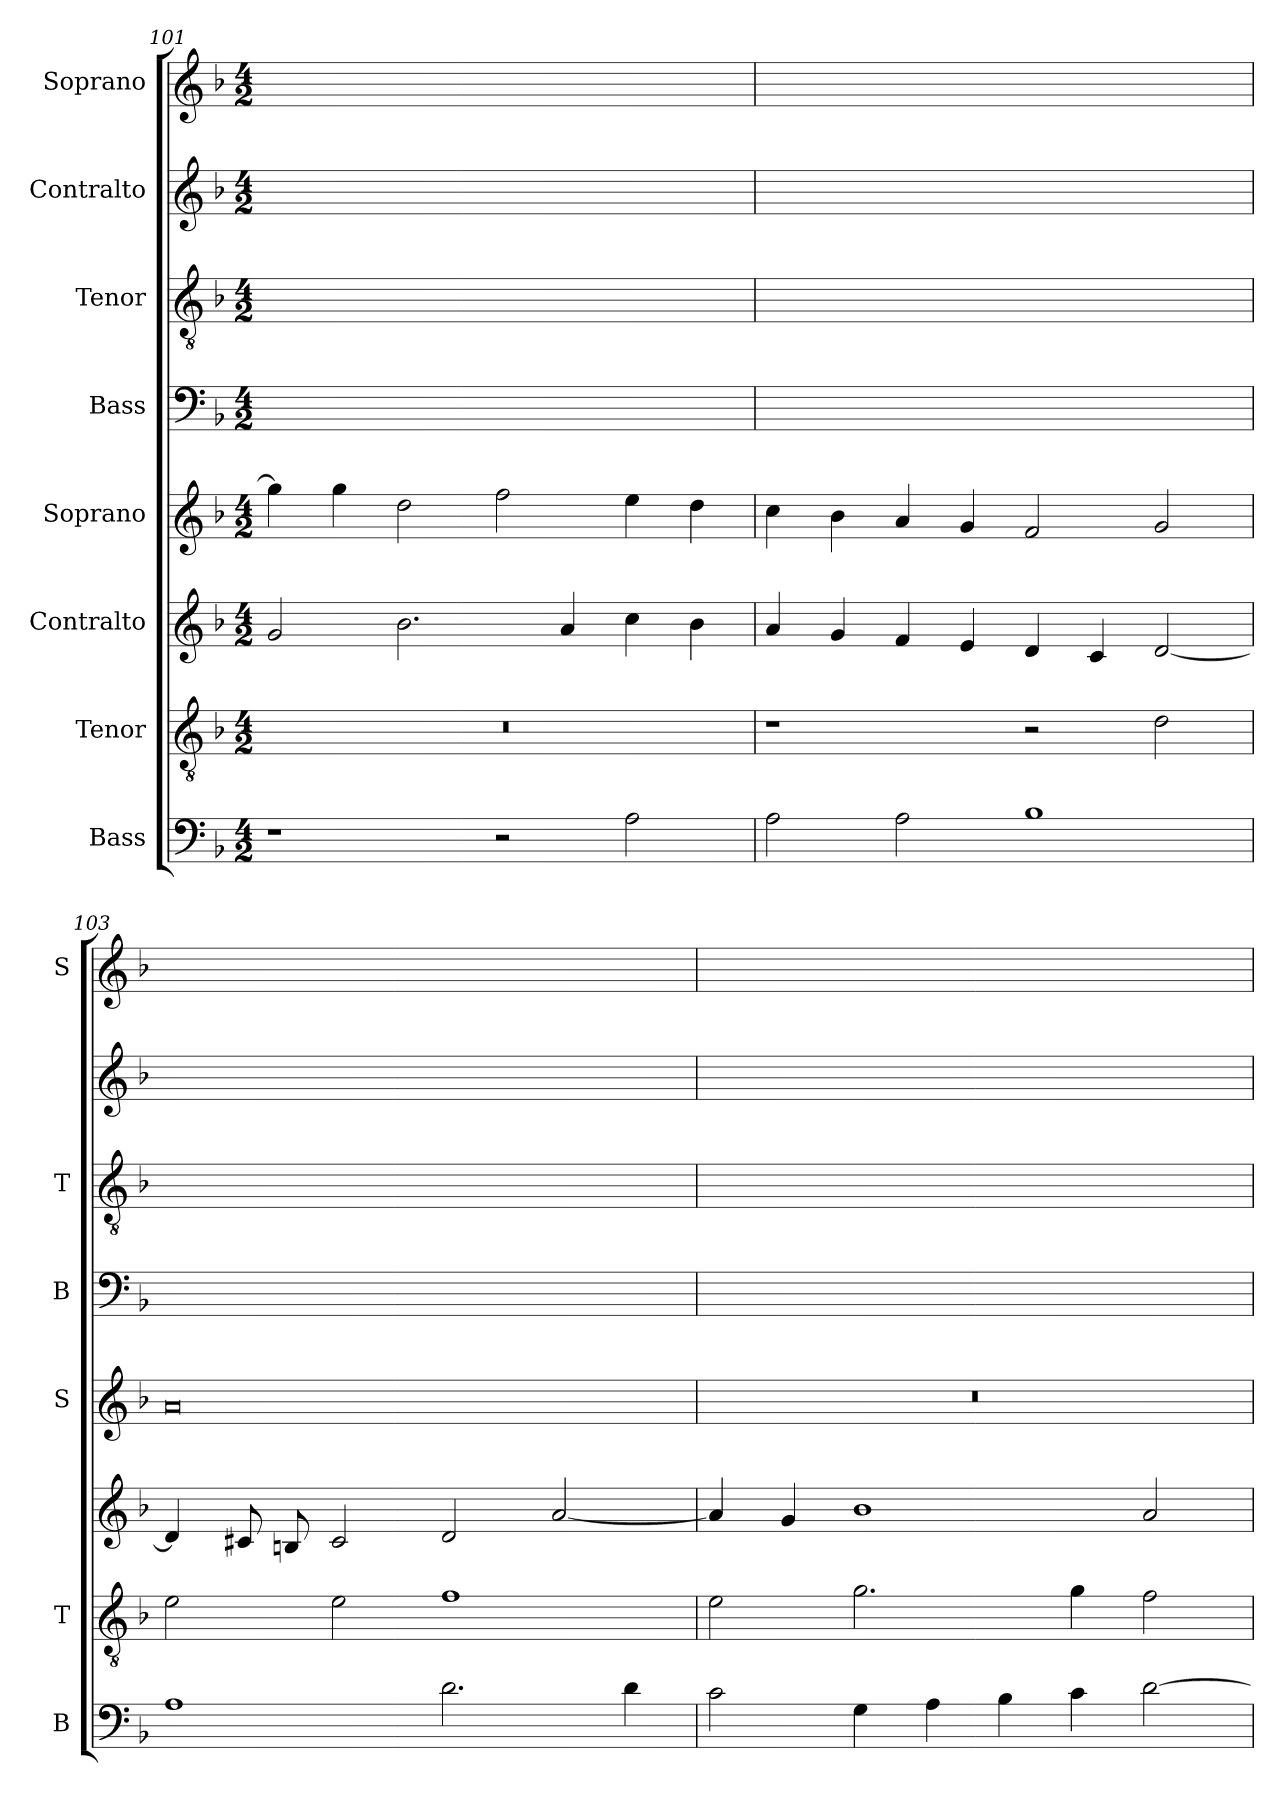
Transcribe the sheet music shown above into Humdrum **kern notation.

**kern	**kern	**kern	**kern	**kern	**kern	**kern	**kern
*part8	*part7	*part6	*part5	*part4	*part3	*part2	*part1
*staff8	*staff7	*staff6	*staff5	*staff4	*staff3	*staff2	*staff1
*I"Bass	*I"Tenor	*I"Contralto	*I"Soprano	*I"Bass	*I"Tenor	*I"Contralto	*I"Soprano
*I'B	*I'T	*	*I'S	*I'B	*I'T	*	*I'S
*clefF4	*clefGv2	*clefG2	*clefG2	*clefF4	*clefGv2	*clefG2	*clefG2
*k[b-]	*k[b-]	*k[b-]	*k[b-]	*k[b-]	*k[b-]	*k[b-]	*k[b-]
*G:dor	*G:dor	*G:dor	*G:dor	*G:dor	*G:dor	*G:dor	*G:dor
*M4/2	*M4/2	*M4/2	*M4/2	*M4/2	*M4/2	*M4/2	*M4/2
=101	=101	=101	=101	=101	=101	=101	=101
1r	0r	2g	4gg]	0ryy	0ryy	0ryy	0ryy
.	.	.	4gg	.	.	.	.
.	.	2.b-	2dd	.	.	.	.
2r	.	.	2ff	.	.	.	.
.	.	4a	.	.	.	.	.
2A	.	4cc	4ee	.	.	.	.
.	.	4b-	4dd	.	.	.	.
=102	=102	=102	=102	=102	=102	=102	=102
2A	1r	4a	4cc	0ryy	0ryy	0ryy	0ryy
.	.	4g	4b-	.	.	.	.
2A	.	4f	4a	.	.	.	.
.	.	4e	4g	.	.	.	.
1B-	2r	4d	2f	.	.	.	.
.	.	4c	.	.	.	.	.
.	2d	[2d	2g	.	.	.	.
=103	=103	=103	=103	=103	=103	=103	=103
1A	2e	4d]	0a	0ryy	0ryy	0ryy	0ryy
.	.	8c#X	.	.	.	.	.
.	.	8Bn	.	.	.	.	.
.	2e	2c#	.	.	.	.	.
2.d	1f	2d	.	.	.	.	.
.	.	[2a	.	.	.	.	.
4d	.	.	.	.	.	.	.
=104	=104	=104	=104	=104	=104	=104	=104
2c	2e	4a]	0r	0ryy	0ryy	0ryy	0ryy
.	.	4g	.	.	.	.	.
4G	2.g	1b-	.	.	.	.	.
4A	.	.	.	.	.	.	.
4B-	.	.	.	.	.	.	.
4c	4g	.	.	.	.	.	.
[2d	2f	2a	.	.	.	.	.
=	=	=	=	=	=	=	=
*-	*-	*-	*-	*-	*-	*-	*-
